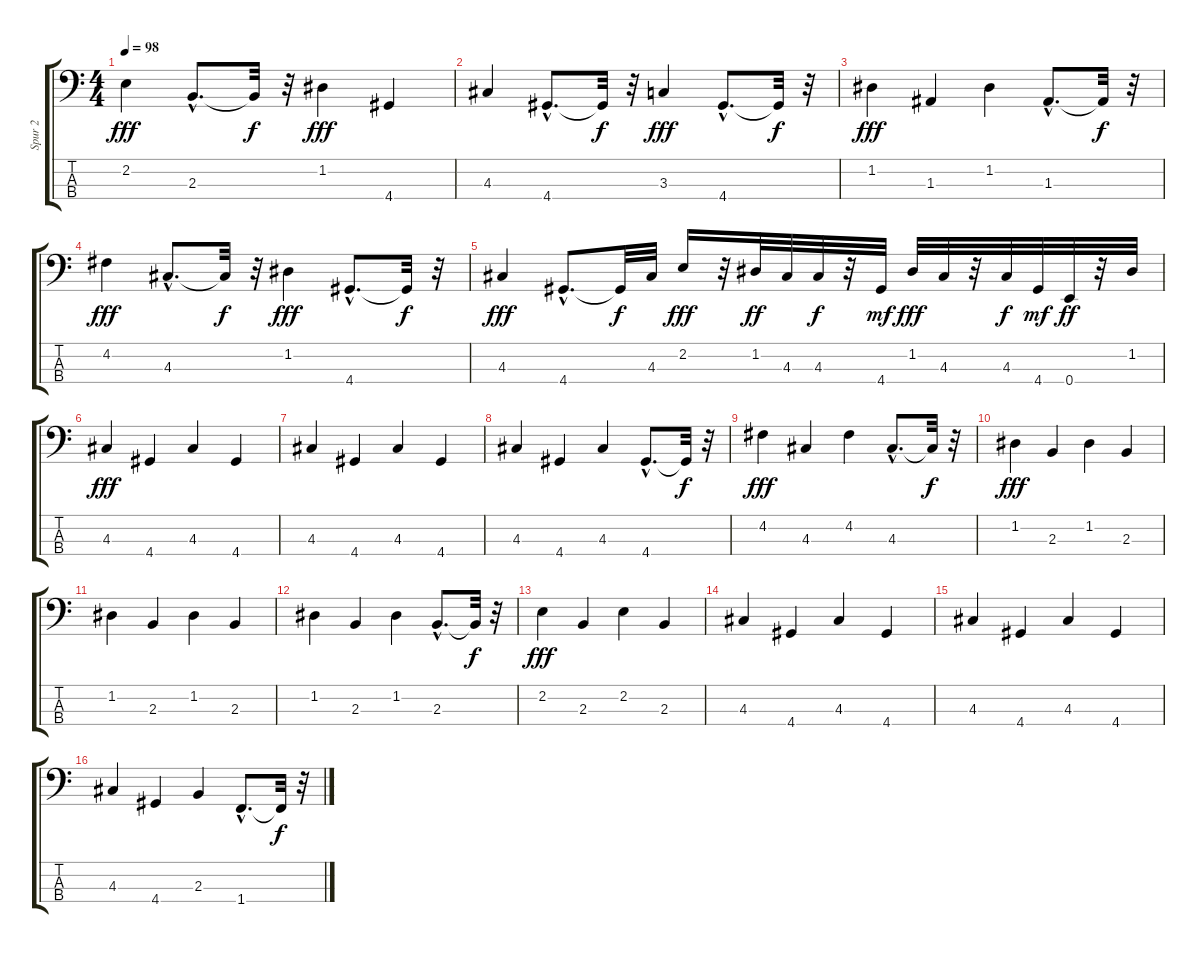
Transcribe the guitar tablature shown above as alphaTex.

\track ("Spur 2" "Spur 2") {instrument synthbass2}
\staff {score tabs}
\tuning (G2 D2 A1 E1) {hide}
\ts (4 4)
\tempo 98
\clef f4
\ks c
2.2.4{dy fff} 2.3{hac}.8{d} 2.3{t}.32{dy f} r.32 1.2.4{dy fff} 4.4.4 |
4.3.4 4.4{hac}.8{d} 4.4{t}.32{dy f} r.32 3.3.4{dy fff} 4.4{hac}.8{d} 4.4{t}.32{dy f} r.32 |
1.2.4{dy fff} 1.3.4 1.2.4 1.3{hac}.8{d} 1.3{t}.32{dy f} r.32 |
4.2.4{dy fff} 4.3{hac}.8{d} 4.3{t}.32{dy f} r.32 1.2.4{dy fff} 4.4{hac}.8{d} 4.4{t}.32{dy f} r.32 |
4.3.4{dy fff} 4.4{hac}.8{d} 4.4{t}.32{dy f} 4.3.32 2.2.16{dy fff} r.32 1.2.32{dy ff} 4.3.32 4.3.32{dy f} r.32 4.4.32{dy mf} 1.2.32{dy fff} 4.3.32 r.32 4.3.32{dy f} 4.4.32{dy mf} 0.4.32{dy ff} r.32 1.2.32 |
4.3.4{dy fff} 4.4.4 4.3.4 4.4.4 |
4.3.4 4.4.4 4.3.4 4.4.4 |
4.3.4 4.4.4 4.3.4 4.4{hac}.8{d} 4.4{t}.32{dy f} r.32 |
4.2.4{dy fff} 4.3.4 4.2.4 4.3{hac}.8{d} 4.3{t}.32{dy f} r.32 |
1.2.4{dy fff} 2.3.4 1.2.4 2.3.4 |
1.2.4 2.3.4 1.2.4 2.3.4 |
1.2.4 2.3.4 1.2.4 2.3{hac}.8{d} 2.3{t}.32{dy f} r.32 |
2.2.4{dy fff} 2.3.4 2.2.4 2.3.4 |
4.3.4 4.4.4 4.3.4 4.4.4 |
4.3.4 4.4.4 4.3.4 4.4.4 |
4.3.4 4.4.4 2.3.4 1.4{hac}.8{d} 1.4{t}.32{dy f} r.32
